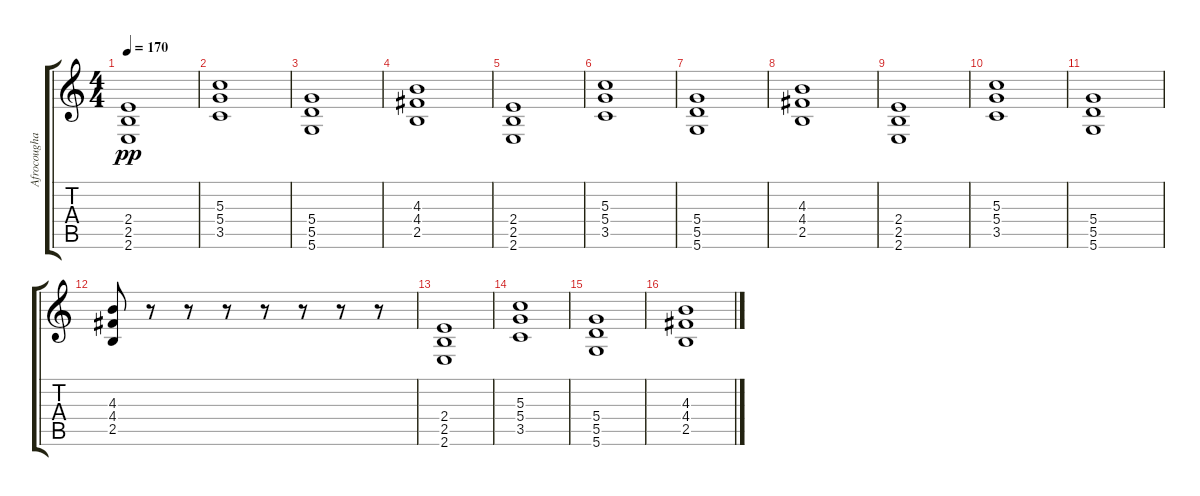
\track ("Afrocoughagous" "Afrocougha") {instrument distortionguitar}
\staff {score tabs}
\tuning (E4 B3 G3 D3 A2 D2) {hide}
\ts (4 4)
\tempo 170
\clef g2
\ks c
(2.4 2.5 2.6).1{dy pp} |
(5.3 5.4 3.5).1 |
(5.4 5.5 5.6).1 |
(4.3 4.4 2.5).1 |
(2.4 2.5 2.6).1 |
(5.3 5.4 3.5).1 |
(5.4 5.5 5.6).1 |
(4.3 4.4 2.5).1 |
(2.4 2.5 2.6).1 |
(5.3 5.4 3.5).1 |
(5.4 5.5 5.6).1 |
(4.3 4.4 2.5).8 r.8 r.8 r.8 r.8 r.8 r.8 r.8 |
(2.4 2.5 2.6).1 |
(5.3 5.4 3.5).1 |
(5.4 5.5 5.6).1 |
(4.3 4.4 2.5).1
